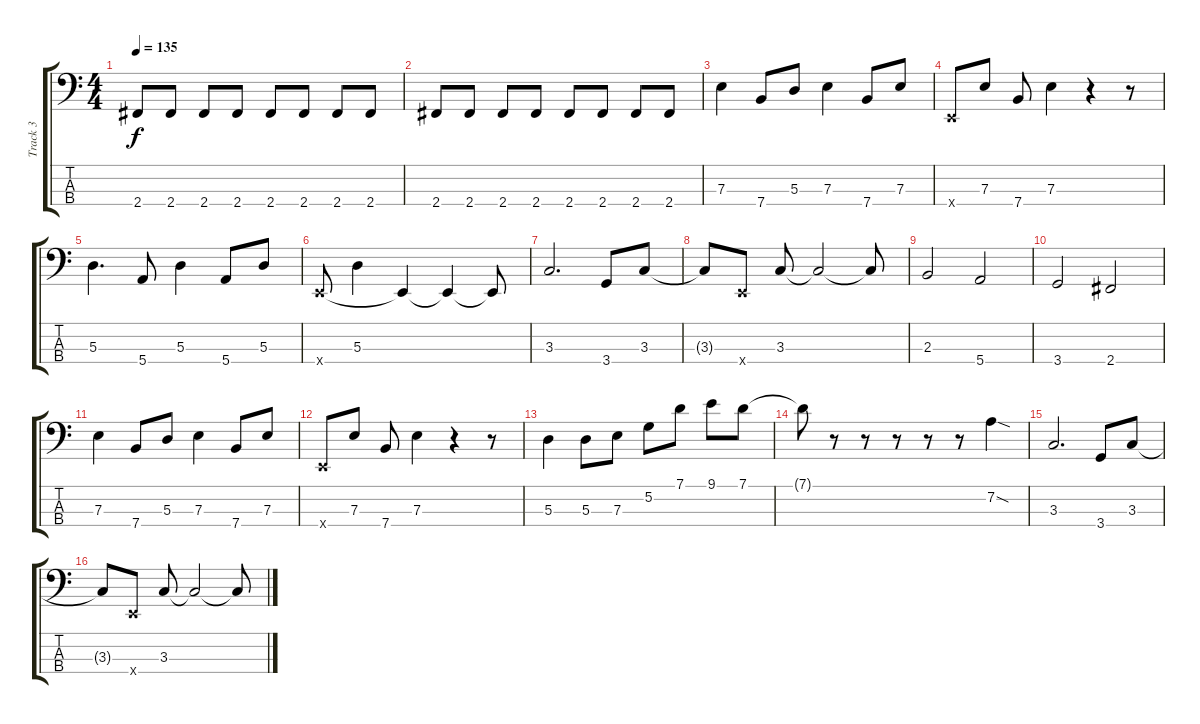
\track ("Track 3" "Track 3") {instrument electricbassfinger}
\staff {score tabs}
\tuning (G2 D2 A1 E1) {hide}
\ts (4 4)
\tempo 135
\clef f4
\ks c
2.4.8{dy f} 2.4.8 2.4.8 2.4.8 2.4.8 2.4.8 2.4.8 2.4.8 |
2.4.8 2.4.8 2.4.8 2.4.8 2.4.8 2.4.8 2.4.8 2.4.8 |
7.3.4 7.4.8 5.3.8 7.3.4 7.4.8 7.3.8 |
0.4{x}.8 7.3.8 7.4.8 7.3.4 r.4 r.8 |
5.3.4{d} 5.4.8 5.3.4 5.4.8 5.3.8 |
0.4{x}.8 5.3.4 0.4{t}.4 0.4{t}.4 0.4{t}.8 |
3.3.2{d} 3.4.8 3.3.8 |
3.3{t}.8 0.4{x}.8 3.3.8 3.3{t}.2 3.3{t}.8 |
2.3.2 5.4.2 |
3.4.2 2.4.2 |
7.3.4 7.4.8 5.3.8 7.3.4 7.4.8 7.3.8 |
0.4{x}.8 7.3.8 7.4.8 7.3.4 r.4 r.8 |
5.3.4 5.3.8 7.3.8 5.2.8 7.1.8 9.1.8 7.1.8 |
7.1{t}.8 r.8 r.8 r.8 r.8 r.8 7.2{sod}.4 |
3.3.2{d} 3.4.8 3.3.8 |
3.3{t}.8 0.4{x}.8 3.3.8 3.3{t}.2 3.3{t}.8
